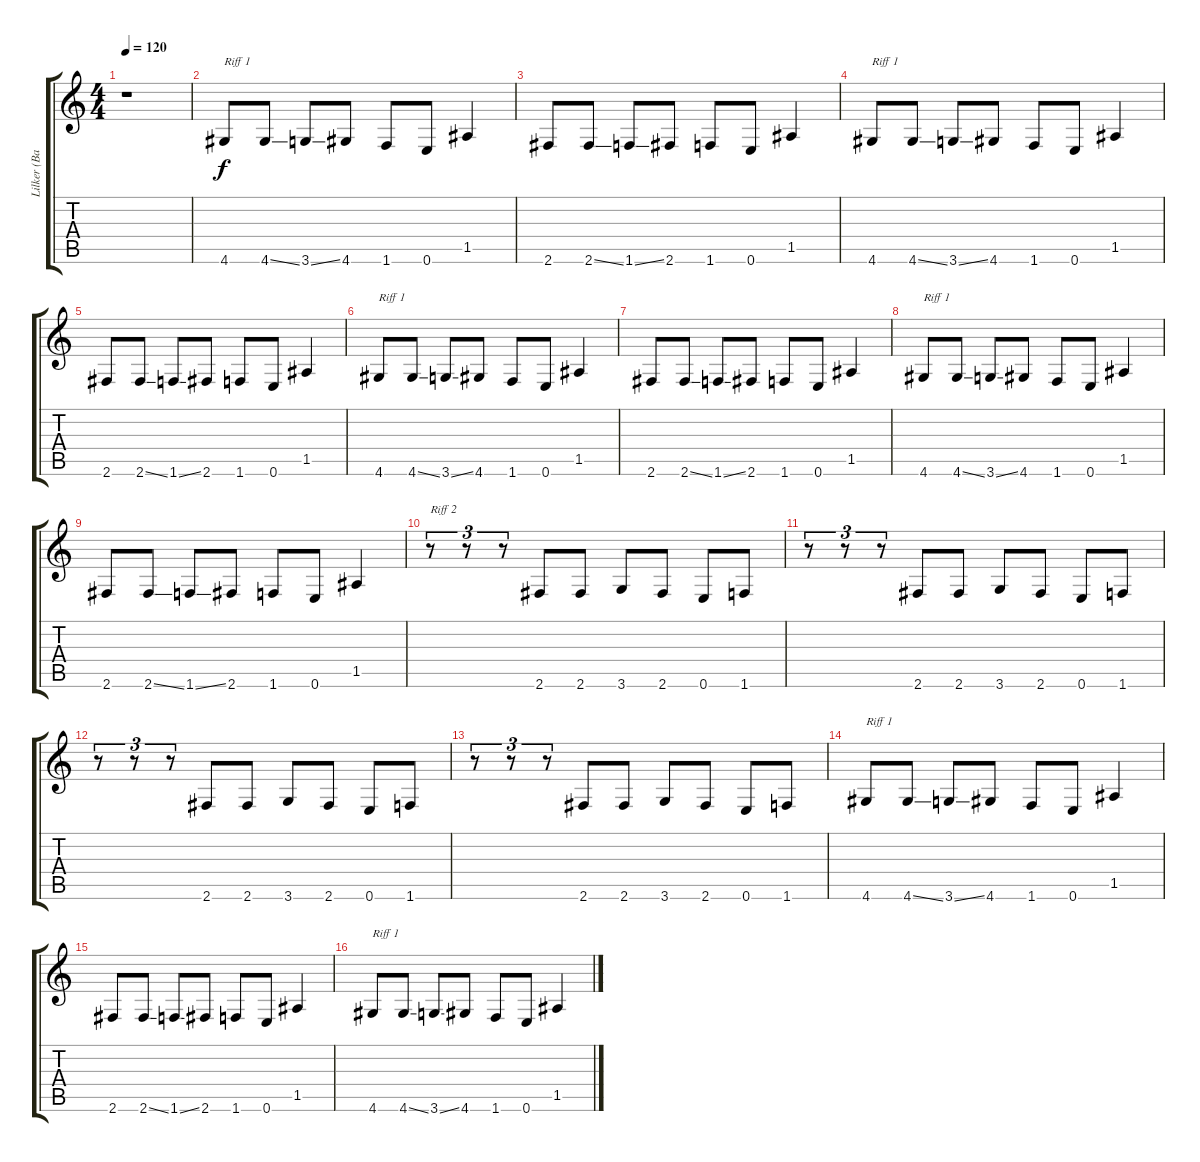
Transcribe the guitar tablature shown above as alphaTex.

\track ("Lilker (Bass)" "Lilker (Ba") {instrument electricbassfinger}
\staff {score tabs}
\tuning (E4 B3 G3 D3 A2 E2) {hide}
\ts (4 4)
\tempo 120
\tempo 100
\tempo 120
\clef g2
\ks c
r.1{dy f instrument electricbassfinger} |
4.6.8{txt "Riff 1"} 4.6{ss}.8 3.6{ss}.8 4.6.8 1.6.8 0.6.8 1.5.4 |
2.6.8 2.6{ss}.8 1.6{ss}.8 2.6.8 1.6.8 0.6.8 1.5.4 |
4.6.8{txt "Riff 1"} 4.6{ss}.8 3.6{ss}.8 4.6.8 1.6.8 0.6.8 1.5.4 |
2.6.8 2.6{ss}.8 1.6{ss}.8 2.6.8 1.6.8 0.6.8 1.5.4 |
4.6.8{txt "Riff 1"} 4.6{ss}.8 3.6{ss}.8 4.6.8 1.6.8 0.6.8 1.5.4 |
2.6.8 2.6{ss}.8 1.6{ss}.8 2.6.8 1.6.8 0.6.8 1.5.4 |
4.6.8{txt "Riff 1"} 4.6{ss}.8 3.6{ss}.8 4.6.8 1.6.8 0.6.8 1.5.4 |
2.6.8 2.6{ss}.8 1.6{ss}.8 2.6.8 1.6.8 0.6.8 1.5.4 |
r.8{tu (3 2) txt "Riff 2"} r.8{tu (3 2)} r.8{tu (3 2)} 2.6.8 2.6.8 3.6.8 2.6.8 0.6.8 1.6.8 |
r.8{tu (3 2)} r.8{tu (3 2)} r.8{tu (3 2)} 2.6.8 2.6.8 3.6.8 2.6.8 0.6.8 1.6.8 |
r.8{tu (3 2)} r.8{tu (3 2)} r.8{tu (3 2)} 2.6.8 2.6.8 3.6.8 2.6.8 0.6.8 1.6.8 |
r.8{tu (3 2)} r.8{tu (3 2)} r.8{tu (3 2)} 2.6.8 2.6.8 3.6.8 2.6.8 0.6.8 1.6.8 |
4.6.8{txt "Riff 1"} 4.6{ss}.8 3.6{ss}.8 4.6.8 1.6.8 0.6.8 1.5.4 |
2.6.8 2.6{ss}.8 1.6{ss}.8 2.6.8 1.6.8 0.6.8 1.5.4 |
4.6.8{txt "Riff 1"} 4.6{ss}.8 3.6{ss}.8 4.6.8 1.6.8 0.6.8 1.5.4
